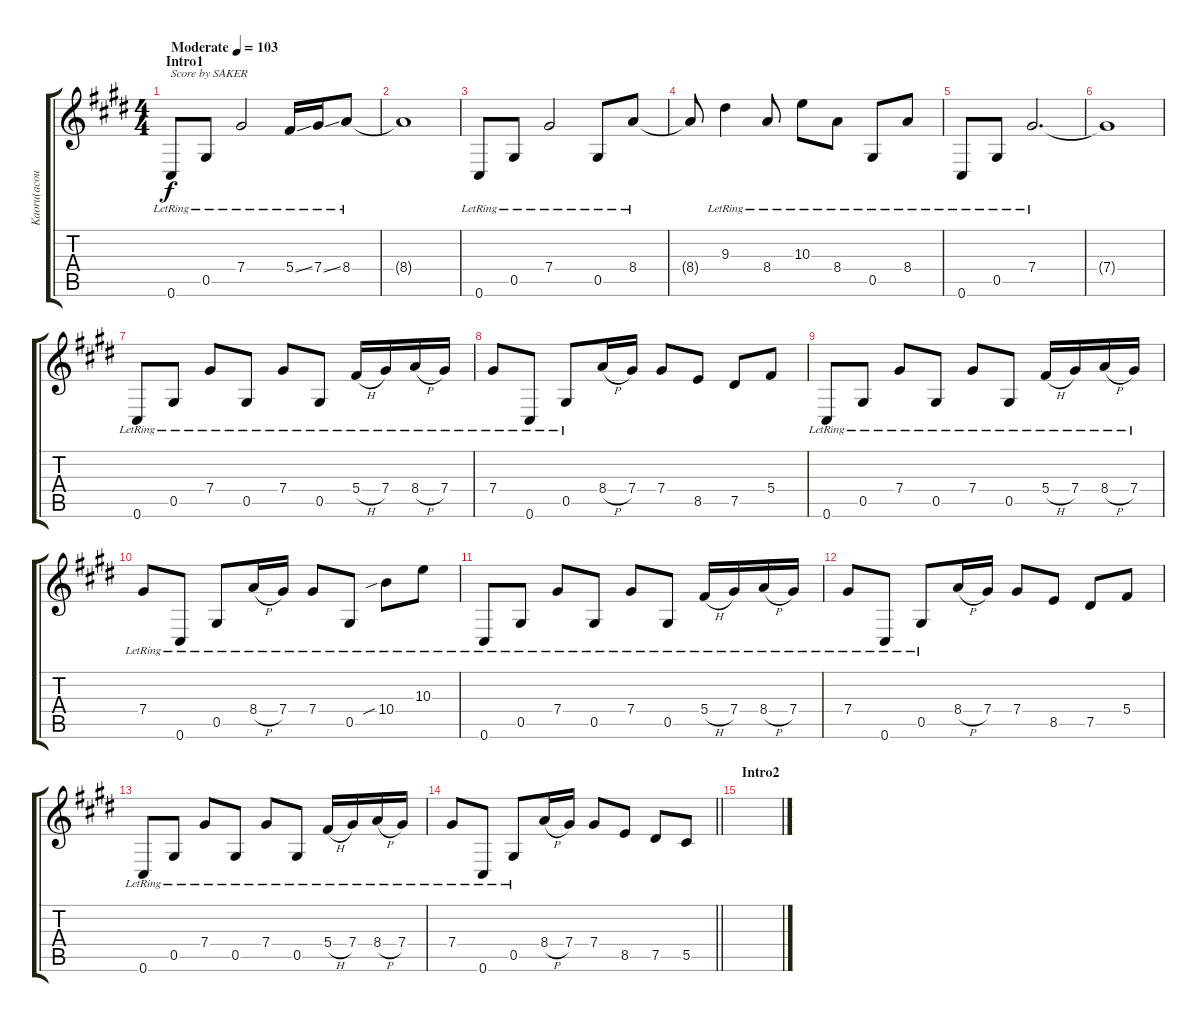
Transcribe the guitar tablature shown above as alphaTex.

\track ("Kaoru(acou)" "Kaoru(acou") {instrument acousticguitarsteel}
\staff {score tabs}
\tuning (Eb4 Bb3 Gb3 Db3 Ab2 Db2) {hide}
\ts (4 4)
\section ("" "Intro1")
\tempo (103 "Moderate")
\clef g2
\ks c#minor
0.6{lr}.8{txt "Score by SAKER" dy f instrument acousticguitarsteel} 0.5{lr}.8 7.4{lr}.2 5.4{ss lr}.16 7.4{ss lr}.16 8.4{lr}.8 |
8.4{t}.1 |
0.6{lr}.8 0.5{lr}.8 7.4{lr}.2 0.5{lr}.8 8.4{lr}.8 |
8.4{t}.8 9.3{lr}.4 8.4{lr}.8 10.3{lr}.8 8.4{lr}.8 0.5{lr}.8 8.4{lr}.8 |
0.6{lr}.8 0.5{lr}.8 7.4{lr}.2{d} |
7.4{t}.1 |
0.6{lr}.8 0.5{lr}.8 7.4{lr}.8 0.5{lr}.8 7.4{lr}.8 0.5{lr}.8 5.4{h lr}.16 7.4{lr}.16 8.4{h lr}.16 7.4{lr}.16 |
7.4{lr}.8 0.6{lr}.8 0.5{lr}.8 8.4{h}.16 7.4.16 7.4.8 8.5.8 7.5.8 5.4.8 |
0.6{lr}.8 0.5{lr}.8 7.4{lr}.8 0.5{lr}.8 7.4{lr}.8 0.5{lr}.8 5.4{h lr}.16 7.4{lr}.16 8.4{h lr}.16 7.4{lr}.16 |
7.4{lr}.8 0.6{lr}.8 0.5{lr}.8 8.4{h lr}.16 7.4{lr}.16 7.4{lr}.8 0.5{lr}.8 10.4{sib lr}.8 10.3{lr}.8 |
0.6{lr}.8 0.5{lr}.8 7.4{lr}.8 0.5{lr}.8 7.4{lr}.8 0.5{lr}.8 5.4{h lr}.16 7.4{lr}.16 8.4{h lr}.16 7.4{lr}.16 |
7.4{lr}.8 0.6{lr}.8 0.5{lr}.8 8.4{h}.16 7.4.16 7.4.8 8.5.8 7.5.8 5.4.8 |
0.6{lr}.8 0.5{lr}.8 7.4{lr}.8 0.5{lr}.8 7.4{lr}.8 0.5{lr}.8 5.4{h lr}.16 7.4{lr}.16 8.4{h lr}.16 7.4{lr}.16 |
\barLineRight lightlight
7.4{lr}.8 0.6{lr}.8 0.5{lr}.8 8.4{h}.16 7.4.16 7.4.8 8.5.8 7.5.8 5.5.8 |
\section ("" "Intro2")
